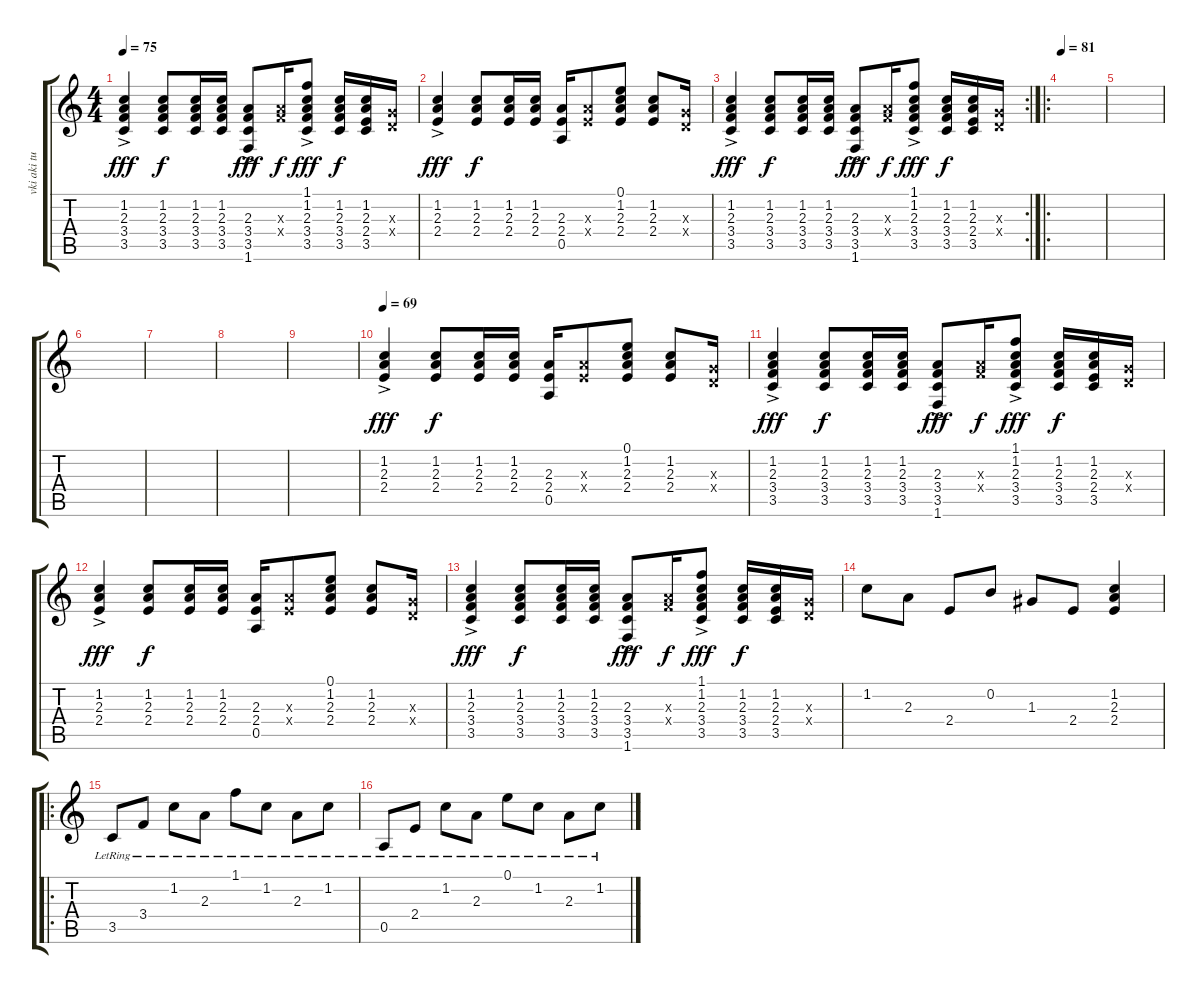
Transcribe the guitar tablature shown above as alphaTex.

\track ("vki aki tud gitározni" "vki aki tu") {instrument acousticguitarsteel}
\staff {score tabs}
\tuning (E4 B3 G3 D3 A2 E2) {hide}
\ts (4 4)
\tempo 75
\clef g2
\ks c
(1.2 2.3 3.4 3.5{ac}).4{dy fff} (1.2 2.3 3.4 3.5).8{dy f} (1.2 2.3 3.4 3.5).16 (1.2 2.3 3.4 3.5).16 (2.3 3.4 3.5 1.6{ac}).8{dy fff} (2.3{x} 3.4{x}).16{dy f} (1.1 1.2 2.3{ac} 3.4 3.5).8{dy fff} (1.2 2.3 3.4 3.5).16{dy f} (1.2 2.3 2.4 3.5).16 (0.3{x} 0.4{x}).16 |
(1.2 2.3 2.4{ac}).4{dy fff} (1.2 2.3 2.4).8{dy f} (1.2 2.3 2.4).16 (1.2 2.3 2.4).16 (2.3 2.4 0.5).16 (2.3{x} 2.4{x}).8 (0.1 1.2 2.3 2.4).8 (1.2 2.3 2.4).8 (0.3{x} 0.4{x}).16 |
\rc 2
(1.2 2.3 3.4 3.5{ac}).4{dy fff} (1.2 2.3 3.4 3.5).8{dy f} (1.2 2.3 3.4 3.5).16 (1.2 2.3 3.4 3.5).16 (2.3 3.4 3.5 1.6{ac}).8{dy fff} (2.3{x} 3.4{x}).16{dy f} (1.1 1.2 2.3{ac} 3.4 3.5).8{dy fff} (1.2 2.3 3.4 3.5).16{dy f} (1.2 2.3 2.4 3.5).16 (0.3{x} 0.4{x}).16 |
\ro
\tempo 81
|
|
|
|
|
|
\tempo 69
(1.2 2.3 2.4{ac}).4{dy fff} (1.2 2.3 2.4).8{dy f} (1.2 2.3 2.4).16 (1.2 2.3 2.4).16 (2.3 2.4 0.5).16 (2.3{x} 2.4{x}).8 (0.1 1.2 2.3 2.4).8 (1.2 2.3 2.4).8 (0.3{x} 0.4{x}).16 |
(1.2 2.3 3.4 3.5{ac}).4{dy fff} (1.2 2.3 3.4 3.5).8{dy f} (1.2 2.3 3.4 3.5).16 (1.2 2.3 3.4 3.5).16 (2.3 3.4 3.5 1.6{ac}).8{dy fff} (2.3{x} 3.4{x}).16{dy f} (1.1 1.2 2.3{ac} 3.4 3.5).8{dy fff} (1.2 2.3 3.4 3.5).16{dy f} (1.2 2.3 2.4 3.5).16 (0.3{x} 0.4{x}).16 |
(1.2 2.3 2.4{ac}).4{dy fff} (1.2 2.3 2.4).8{dy f} (1.2 2.3 2.4).16 (1.2 2.3 2.4).16 (2.3 2.4 0.5).16 (2.3{x} 2.4{x}).8 (0.1 1.2 2.3 2.4).8 (1.2 2.3 2.4).8 (0.3{x} 0.4{x}).16 |
(1.2 2.3 3.4 3.5{ac}).4{dy fff} (1.2 2.3 3.4 3.5).8{dy f} (1.2 2.3 3.4 3.5).16 (1.2 2.3 3.4 3.5).16 (2.3 3.4 3.5 1.6{ac}).8{dy fff} (2.3{x} 3.4{x}).16{dy f} (1.1 1.2 2.3{ac} 3.4 3.5).8{dy fff} (1.2 2.3 3.4 3.5).16{dy f} (1.2 2.3 2.4 3.5).16 (0.3{x} 0.4{x}).16 |
1.2.8 2.3.8 2.4.8 0.2.8 1.3.8 2.4.8 (1.2 2.3 2.4).4 |
\ro
3.5{lr}.8 3.4{lr}.8 1.2{lr}.8 2.3{lr}.8 1.1{lr}.8 1.2{lr}.8 2.3{lr}.8 1.2{lr}.8 |
0.5{lr}.8 2.4{lr}.8 1.2{lr}.8 2.3{lr}.8 0.1{lr}.8 1.2{lr}.8 2.3{lr}.8 1.2{lr}.8
